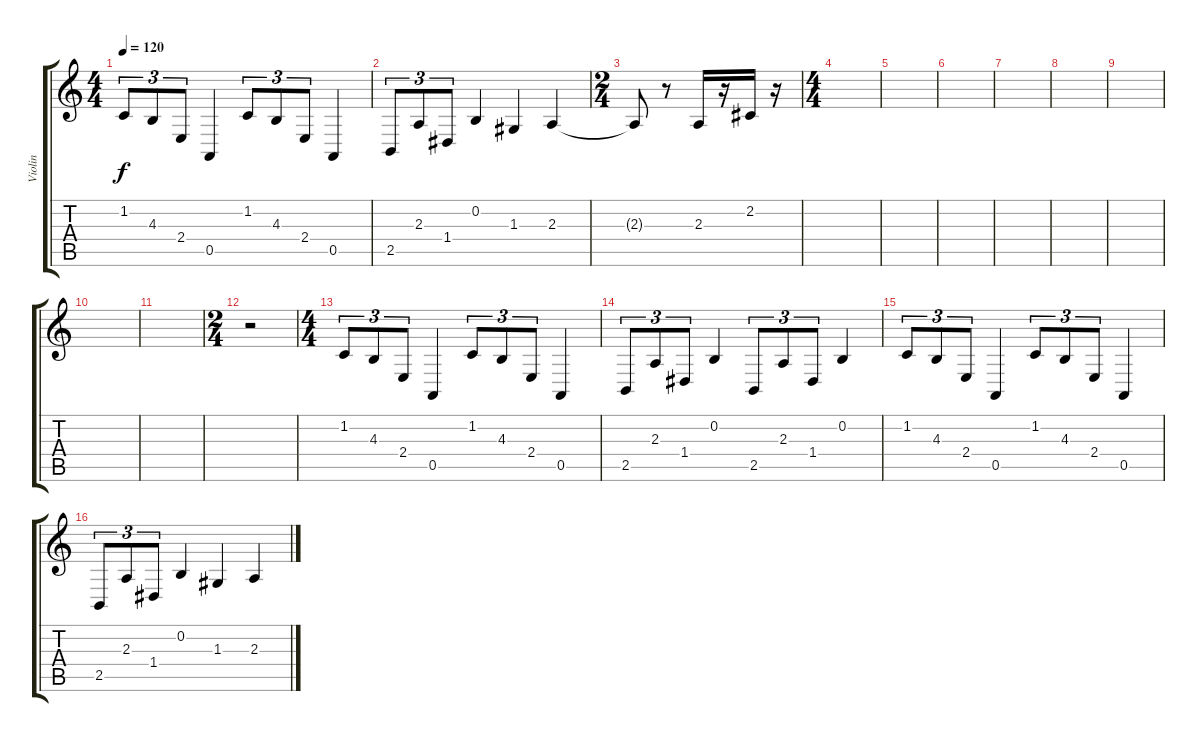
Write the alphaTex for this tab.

\track ("Violin" "Violin") {instrument violin}
\staff {score tabs}
\tuning (E4 B3 G3 D3 A2 E2) {hide}
\ts (4 4)
\tempo 120
\clef g2
\ks c
1.2.8{tu (3 2) dy f} 4.3.8{tu (3 2)} 2.4.8{tu (3 2)} 0.5.4 1.2.8{tu (3 2)} 4.3.8{tu (3 2)} 2.4.8{tu (3 2)} 0.5.4 |
2.5.8{tu (3 2)} 2.3.8{tu (3 2)} 1.4.8{tu (3 2)} 0.2.4 1.3.4 2.3.4 |
\ts (2 4)
2.3{t}.8 r.8 2.3.16 r.16 2.2.16 r.16 |
\ts (4 4)
|
|
|
|
|
|
|
|
\ts (2 4)
r.2 |
\ts (4 4)
1.2.8{tu (3 2)} 4.3.8{tu (3 2)} 2.4.8{tu (3 2)} 0.5.4 1.2.8{tu (3 2)} 4.3.8{tu (3 2)} 2.4.8{tu (3 2)} 0.5.4 |
2.5.8{tu (3 2)} 2.3.8{tu (3 2)} 1.4.8{tu (3 2)} 0.2.4 2.5.8{tu (3 2)} 2.3.8{tu (3 2)} 1.4.8{tu (3 2)} 0.2.4 |
1.2.8{tu (3 2)} 4.3.8{tu (3 2)} 2.4.8{tu (3 2)} 0.5.4 1.2.8{tu (3 2)} 4.3.8{tu (3 2)} 2.4.8{tu (3 2)} 0.5.4 |
2.5.8{tu (3 2)} 2.3.8{tu (3 2)} 1.4.8{tu (3 2)} 0.2.4 1.3.4 2.3.4
